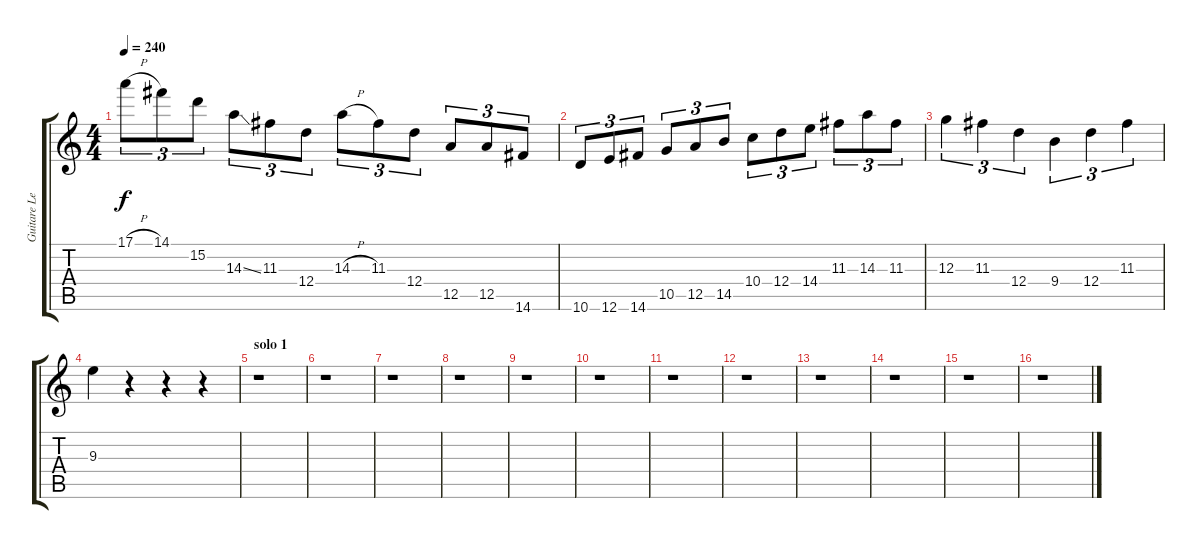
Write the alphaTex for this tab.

\track ("Guitare Lead" "Guitare Le") {instrument distortionguitar}
\staff {score tabs}
\tuning (E4 B3 G3 D3 A2 E2) {hide}
\ts (4 4)
\tempo 240
\clef g2
\ks c
17.1{h}.8{tu (3 2) dy f} 14.1.8{tu (3 2)} 15.2.8{tu (3 2)} 14.3{ss}.8{tu (3 2)} 11.3.8{tu (3 2)} 12.4.8{tu (3 2)} 14.3{h}.8{tu (3 2)} 11.3.8{tu (3 2)} 12.4.8{tu (3 2)} 12.5.8{tu (3 2)} 12.5.8{tu (3 2)} 14.6.8{tu (3 2)} |
10.6.8{tu (3 2)} 12.6.8{tu (3 2)} 14.6.8{tu (3 2)} 10.5.8{tu (3 2)} 12.5.8{tu (3 2)} 14.5.8{tu (3 2)} 10.4.8{tu (3 2)} 12.4.8{tu (3 2)} 14.4.8{tu (3 2)} 11.3.8{tu (3 2)} 14.3.8{tu (3 2)} 11.3.8{tu (3 2)} |
12.3.4{tu (3 2)} 11.3.4{tu (3 2)} 12.4.4{tu (3 2)} 9.4.4{tu (3 2)} 12.4.4{tu (3 2)} 11.3.4{tu (3 2)} |
9.3.4 r.4 r.4 r.4 |
\section ("" "solo 1")
r.1 |
r.1 |
r.1 |
r.1 |
r.1 |
r.1 |
r.1 |
r.1 |
r.1 |
r.1 |
r.1 |
r.1
